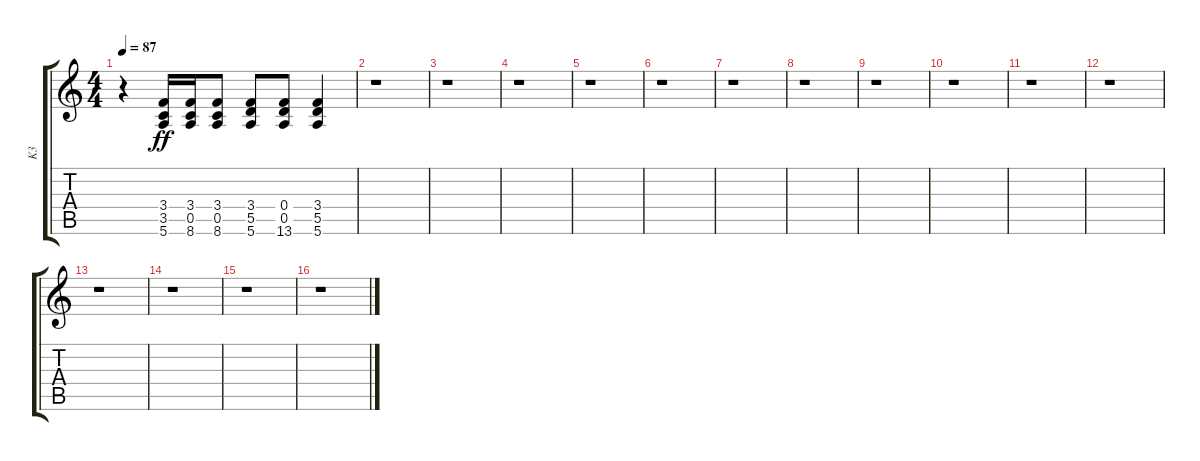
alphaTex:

\track ("K3" "K3") {instrument orchestralharp}
\staff {score tabs}
\tuning (E5 B4 G4 D4 A3 E3) {hide}
\ts (4 4)
\tempo 87
\clef g2
\ks c
r.4{dy ff} (3.4 3.5 5.6).16 (3.4 0.5 8.6).16 (3.4 0.5 8.6).8 (3.4 5.5 5.6).8 (0.4 0.5 13.6).8 (3.4 5.5 5.6).4 |
r.1 |
r.1 |
r.1 |
r.1 |
r.1 |
r.1 |
r.1 |
r.1 |
r.1 |
r.1 |
r.1 |
r.1 |
r.1 |
r.1 |
r.1
